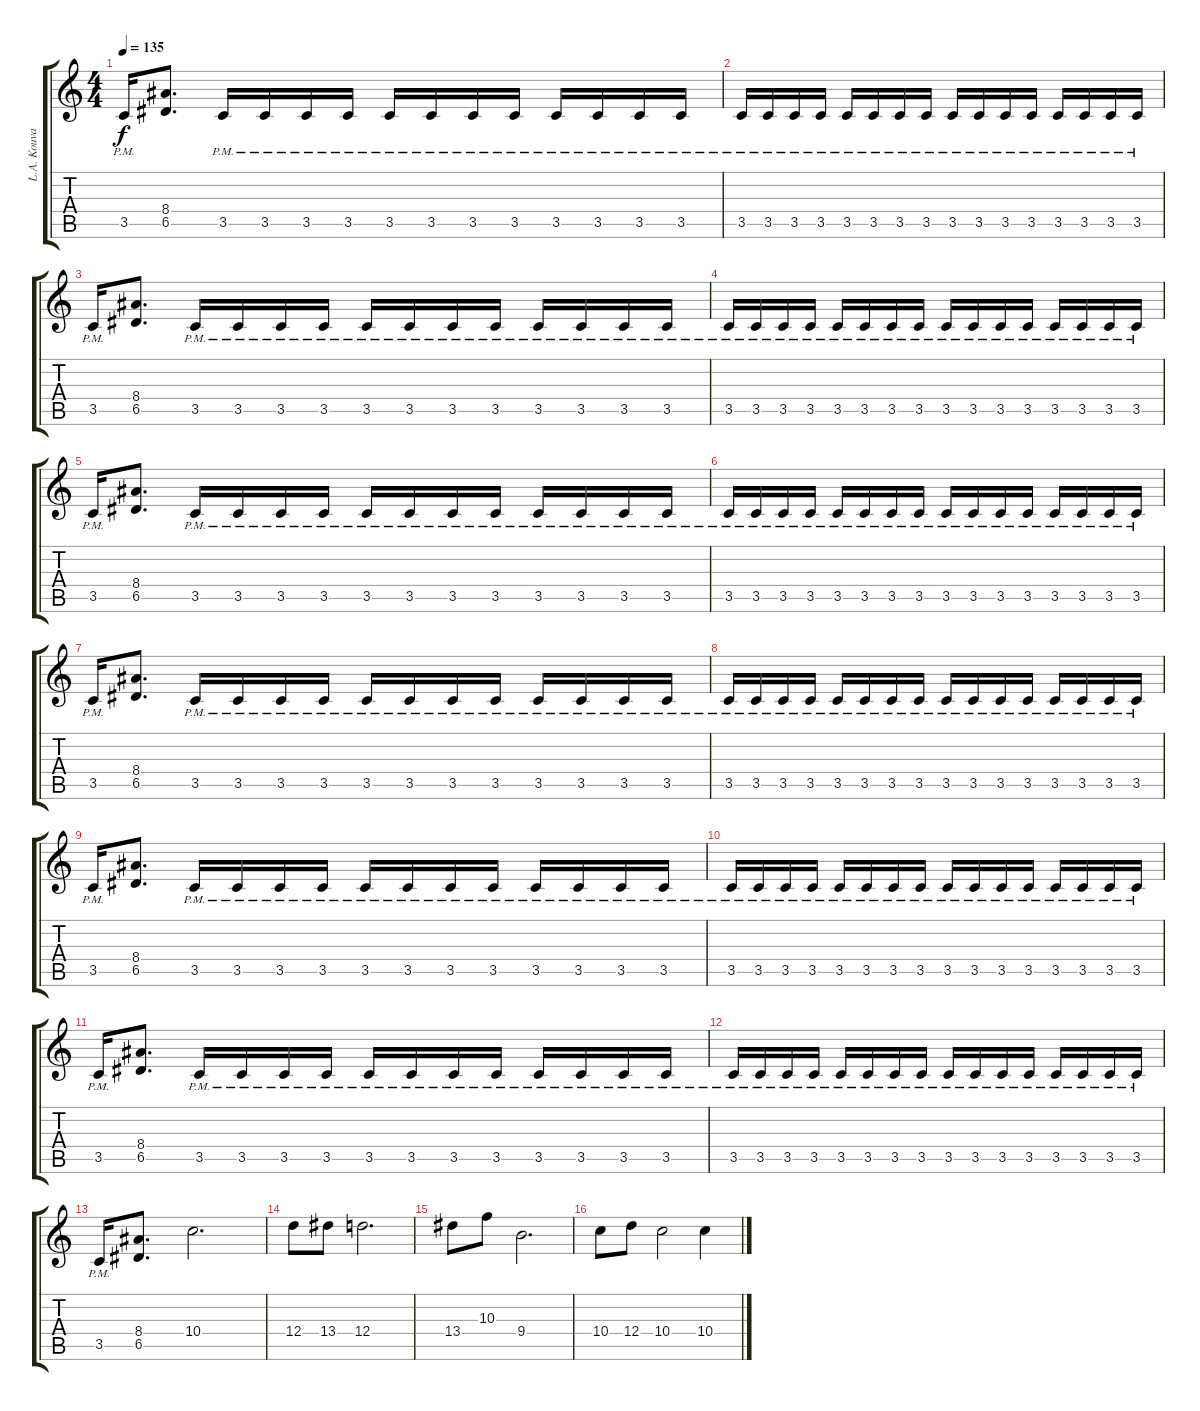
\track ("L.A. Kouvans" "L.A. Kouva") {instrument distortionguitar}
\staff {score tabs}
\tuning (E4 B3 G3 D3 A2 E2) {hide}
\ts (4 4)
\tempo 135
\clef g2
\ks c
3.5{pm}.16{dy f} (8.4 6.5).8{d} 3.5{pm}.16 3.5{pm}.16 3.5{pm}.16 3.5{pm}.16 3.5{pm}.16 3.5{pm}.16 3.5{pm}.16 3.5{pm}.16 3.5{pm}.16 3.5{pm}.16 3.5{pm}.16 3.5{pm}.16 |
3.5{pm}.16 3.5{pm}.16 3.5{pm}.16 3.5{pm}.16 3.5{pm}.16 3.5{pm}.16 3.5{pm}.16 3.5{pm}.16 3.5{pm}.16 3.5{pm}.16 3.5{pm}.16 3.5{pm}.16 3.5{pm}.16 3.5{pm}.16 3.5{pm}.16 3.5{pm}.16 |
3.5{pm}.16 (8.4 6.5).8{d} 3.5{pm}.16 3.5{pm}.16 3.5{pm}.16 3.5{pm}.16 3.5{pm}.16 3.5{pm}.16 3.5{pm}.16 3.5{pm}.16 3.5{pm}.16 3.5{pm}.16 3.5{pm}.16 3.5{pm}.16 |
3.5{pm}.16 3.5{pm}.16 3.5{pm}.16 3.5{pm}.16 3.5{pm}.16 3.5{pm}.16 3.5{pm}.16 3.5{pm}.16 3.5{pm}.16 3.5{pm}.16 3.5{pm}.16 3.5{pm}.16 3.5{pm}.16 3.5{pm}.16 3.5{pm}.16 3.5{pm}.16 |
3.5{pm}.16 (8.4 6.5).8{d} 3.5{pm}.16 3.5{pm}.16 3.5{pm}.16 3.5{pm}.16 3.5{pm}.16 3.5{pm}.16 3.5{pm}.16 3.5{pm}.16 3.5{pm}.16 3.5{pm}.16 3.5{pm}.16 3.5{pm}.16 |
3.5{pm}.16 3.5{pm}.16 3.5{pm}.16 3.5{pm}.16 3.5{pm}.16 3.5{pm}.16 3.5{pm}.16 3.5{pm}.16 3.5{pm}.16 3.5{pm}.16 3.5{pm}.16 3.5{pm}.16 3.5{pm}.16 3.5{pm}.16 3.5{pm}.16 3.5{pm}.16 |
3.5{pm}.16 (8.4 6.5).8{d} 3.5{pm}.16 3.5{pm}.16 3.5{pm}.16 3.5{pm}.16 3.5{pm}.16 3.5{pm}.16 3.5{pm}.16 3.5{pm}.16 3.5{pm}.16 3.5{pm}.16 3.5{pm}.16 3.5{pm}.16 |
3.5{pm}.16 3.5{pm}.16 3.5{pm}.16 3.5{pm}.16 3.5{pm}.16 3.5{pm}.16 3.5{pm}.16 3.5{pm}.16 3.5{pm}.16 3.5{pm}.16 3.5{pm}.16 3.5{pm}.16 3.5{pm}.16 3.5{pm}.16 3.5{pm}.16 3.5{pm}.16 |
3.5{pm}.16 (8.4 6.5).8{d} 3.5{pm}.16 3.5{pm}.16 3.5{pm}.16 3.5{pm}.16 3.5{pm}.16 3.5{pm}.16 3.5{pm}.16 3.5{pm}.16 3.5{pm}.16 3.5{pm}.16 3.5{pm}.16 3.5{pm}.16 |
3.5{pm}.16 3.5{pm}.16 3.5{pm}.16 3.5{pm}.16 3.5{pm}.16 3.5{pm}.16 3.5{pm}.16 3.5{pm}.16 3.5{pm}.16 3.5{pm}.16 3.5{pm}.16 3.5{pm}.16 3.5{pm}.16 3.5{pm}.16 3.5{pm}.16 3.5{pm}.16 |
3.5{pm}.16 (8.4 6.5).8{d} 3.5{pm}.16 3.5{pm}.16 3.5{pm}.16 3.5{pm}.16 3.5{pm}.16 3.5{pm}.16 3.5{pm}.16 3.5{pm}.16 3.5{pm}.16 3.5{pm}.16 3.5{pm}.16 3.5{pm}.16 |
3.5{pm}.16 3.5{pm}.16 3.5{pm}.16 3.5{pm}.16 3.5{pm}.16 3.5{pm}.16 3.5{pm}.16 3.5{pm}.16 3.5{pm}.16 3.5{pm}.16 3.5{pm}.16 3.5{pm}.16 3.5{pm}.16 3.5{pm}.16 3.5{pm}.16 3.5{pm}.16 |
3.5{pm}.16 (8.4 6.5).8{d} 10.4.2{d} |
12.4.8 13.4.8 12.4.2{d} |
13.4.8 10.3.8 9.4.2{d} |
10.4.8 12.4.8 10.4.2 10.4.4
